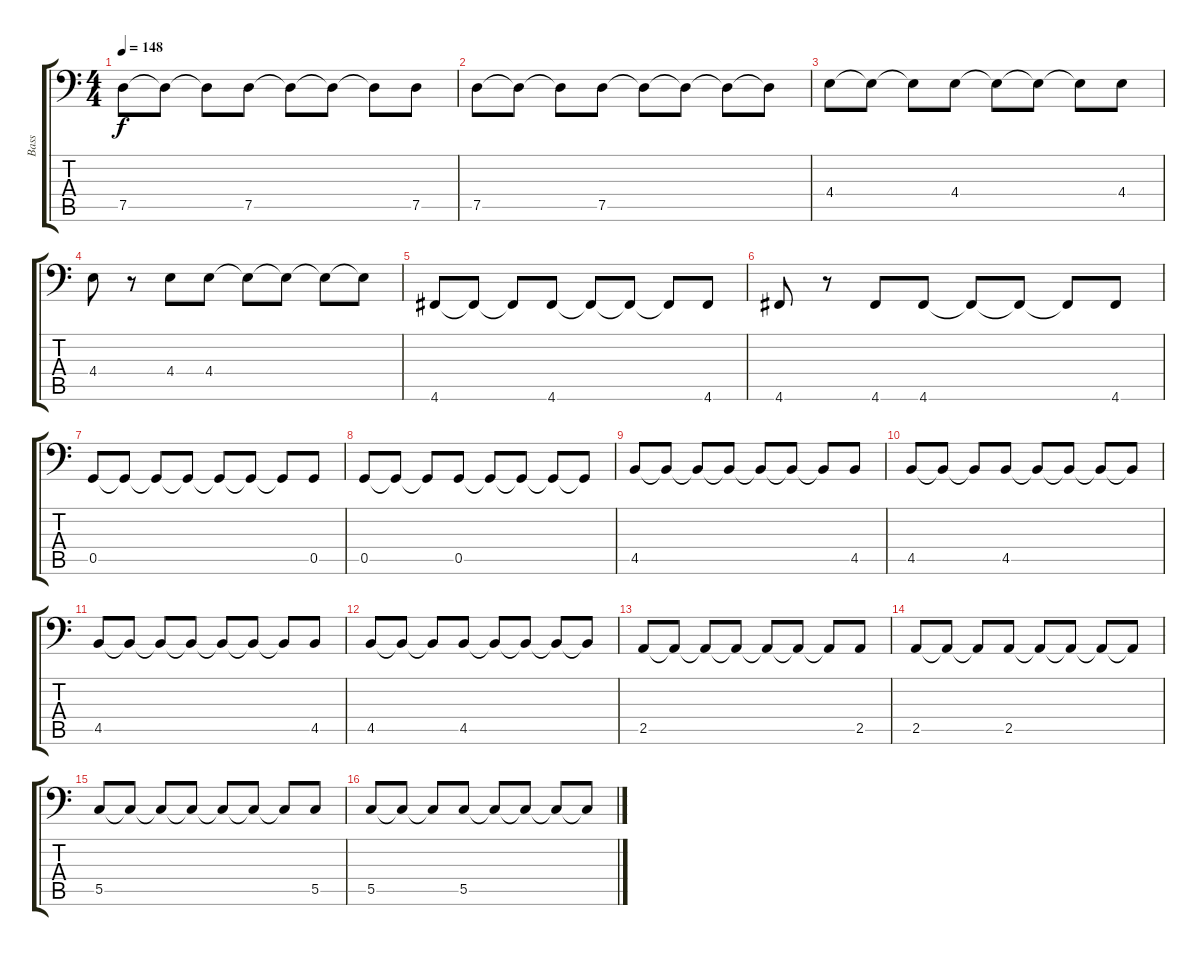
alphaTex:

\track ("Bass" "Bass") {instrument electricbasspick}
\staff {score tabs}
\tuning (D3 A2 F2 C2 G1 D1) {hide}
\ts (4 4)
\tempo 148
\clef f4
\ks c
7.5.8{dy f} 7.5{t}.8 7.5{t}.8 7.5.8 7.5{t}.8 7.5{t}.8 7.5{t}.8 7.5.8 |
7.5.8 7.5{t}.8 7.5{t}.8 7.5.8 7.5{t}.8 7.5{t}.8 7.5{t}.8 7.5{t}.8 |
4.4.8 4.4{t}.8 4.4{t}.8 4.4.8 4.4{t}.8 4.4{t}.8 4.4{t}.8 4.4.8 |
4.4.8 r.8 4.4.8 4.4.8 4.4{t}.8 4.4{t}.8 4.4{t}.8 4.4{t}.8 |
4.6.8 4.6{t}.8 4.6{t}.8 4.6.8 4.6{t}.8 4.6{t}.8 4.6{t}.8 4.6.8 |
4.6.8 r.8 4.6.8 4.6.8 4.6{t}.8 4.6{t}.8 4.6{t}.8 4.6.8 |
0.5.8 0.5{t}.8 0.5{t}.8 0.5{t}.8 0.5{t}.8 0.5{t}.8 0.5{t}.8 0.5.8 |
0.5.8 0.5{t}.8 0.5{t}.8 0.5.8 0.5{t}.8 0.5{t}.8 0.5{t}.8 0.5{t}.8 |
4.5.8 4.5{t}.8 4.5{t}.8 4.5{t}.8 4.5{t}.8 4.5{t}.8 4.5{t}.8 4.5.8 |
4.5.8 4.5{t}.8 4.5{t}.8 4.5.8 4.5{t}.8 4.5{t}.8 4.5{t}.8 4.5{t}.8 |
4.5.8 4.5{t}.8 4.5{t}.8 4.5{t}.8 4.5{t}.8 4.5{t}.8 4.5{t}.8 4.5.8 |
4.5.8 4.5{t}.8 4.5{t}.8 4.5.8 4.5{t}.8 4.5{t}.8 4.5{t}.8 4.5{t}.8 |
2.5.8 2.5{t}.8 2.5{t}.8 2.5{t}.8 2.5{t}.8 2.5{t}.8 2.5{t}.8 2.5.8 |
2.5.8 2.5{t}.8 2.5{t}.8 2.5.8 2.5{t}.8 2.5{t}.8 2.5{t}.8 2.5{t}.8 |
5.5.8 5.5{t}.8 5.5{t}.8 5.5{t}.8 5.5{t}.8 5.5{t}.8 5.5{t}.8 5.5.8 |
5.5.8 5.5{t}.8 5.5{t}.8 5.5.8 5.5{t}.8 5.5{t}.8 5.5{t}.8 5.5{t}.8
